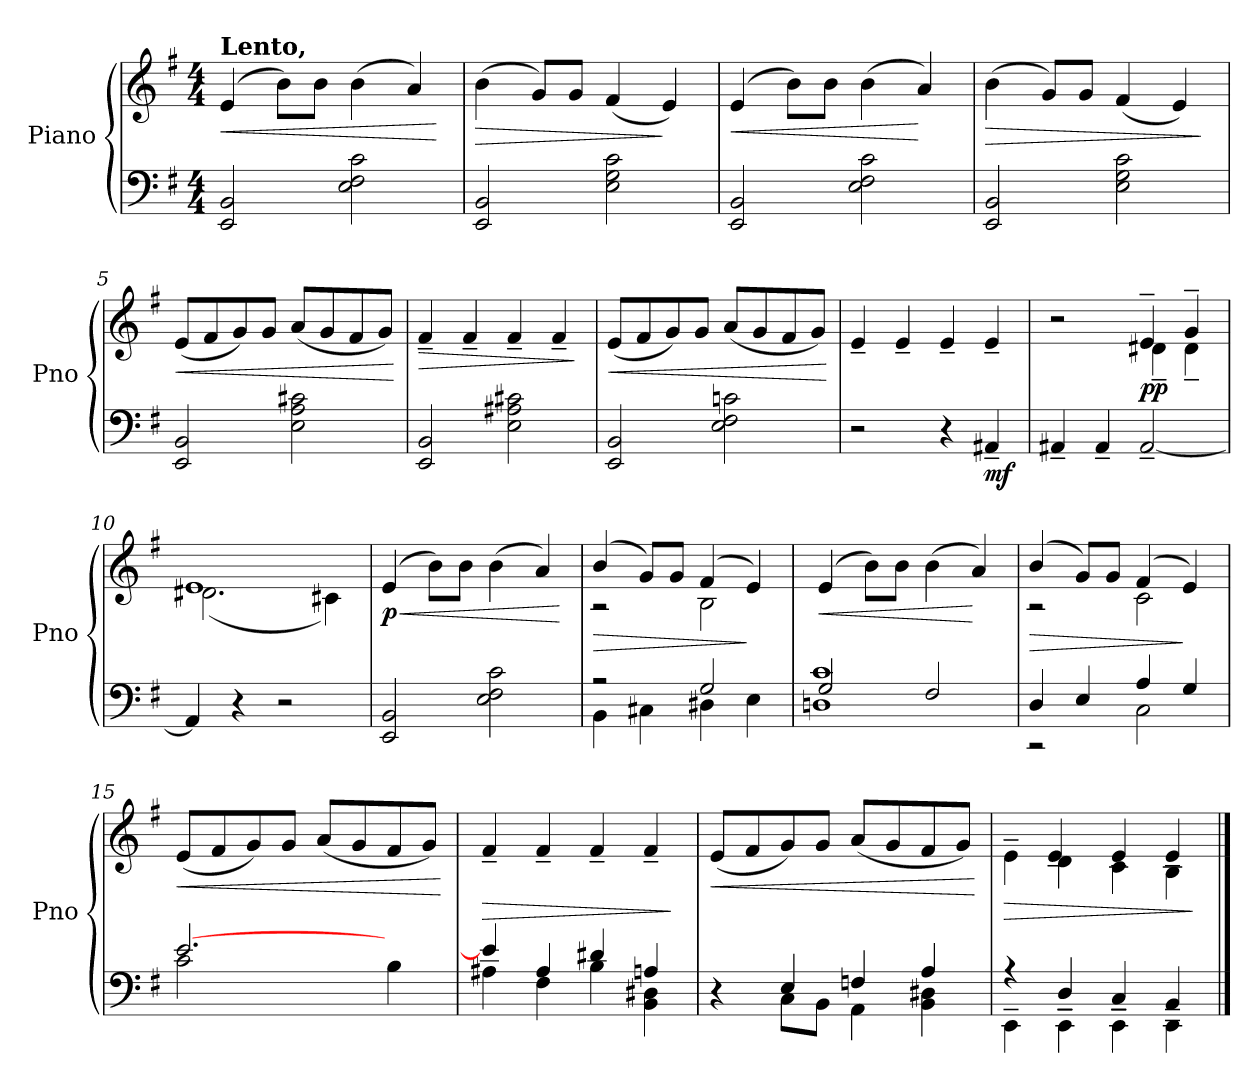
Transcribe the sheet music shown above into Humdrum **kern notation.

**kern	**kern	**dynam
*part1	*part1	*part1
*staff2	*staff1	*staff1/2
*I"Piano	*	*
*I'Pno	*	*
*clefF4	*clefG2	*
*k[f#]	*k[f#]	*
*M4/4	*M4/4	*
*MM70	*MM70	*
=1	=1	=1
!	!LO:TX:a:B:t=Lento,	!
!	!	!LO:HP:b
!	!	!LO:DY:n=1:b
!	!	!LO:DY:n=2:b
2EE/< 2BB/<	(>4e/	< p other-dynamics
.	8b\L)	.
.	8b\J	.
2E\< 2F#\< 2c\<	(>4b\	.
.	4a/)	.
.	.	[
=2	=2	=2
!	!	!LO:HP:b
2EE/< 2BB/<	(>4b\	>
.	8g/L)	.
.	8g/J	.
2E\< 2G\< 2c\<	(<4f#/	.
.	4e/)	]
=3	=3	=3
!	!	!LO:HP:b
2EE/< 2BB/<	(>4e/	<
.	8b\L)	.
.	8b\J	.
2E\< 2F#\< 2c\<	(>4b\	.
.	4a/)	[
!!LO:LB:g=z
=4	=4	=4
!	!	!LO:HP:b
2EE/< 2BB/<	(>4b\	>
.	8g/L)	.
.	8g/J	.
2E\< 2G\< 2c\<	(<4f#/	.
.	4e/)	.
.	.	]
=5	=5	=5
!	!	!LO:HP:b
2EE/< 2BB/<	(<8e/L	<
.	8f#/	.
.	8g/)	.
.	8g/J	.
2E\< 2A\< 2c#X\<	(<8a/L	.
.	8g/	.
.	8f#/	.
.	8g/J)	.
.	.	[
=6	=6	=6
!	!	!LO:HP:b
2EE/< 2BB/<	4f#~/	>
.	4f#~/	.
2E\< 2A#X\< 2c#X\<	4f#~/	.
.	4f#~/	.
.	.	]
!!LO:LB:g=z
=7	=7	=7
!	!	!LO:HP:b
2EE/< 2BB/<	(<8e/L	<
.	8f#/	.
.	8g/)	.
.	8g/J	.
2E\< 2F#\< 2cn\<	(<8a/L	.
.	8g/	.
.	8f#/	.
.	8g/J)	.
.	.	[
=8	=8	=8
2r	4e~/	.
.	4e~/	.
4r	4e~/	.
!	!	!LO:DY:b=2
4AA#X<~/	4e~/	mf
=9	=9	=9
*	*^	*
4AA#X<~/	2r	2ryy	.
4AA#<~/	.	.	.
!	!	!	!LO:DY:b
[2AA#~/	4e~/	4d#X~\	pp
.	4g~/	4d#~\	.
=10	=10	=10	=10
4AA#/]	1e	(<2.d#X\	.
4r	.	.	.
2r	.	.	.
.	.	4c#X\)	.
!!LO:LB:g=z
=11	=11	=11	=11
!	!	!	!LO:HP:b
!	!	!	!LO:DY:n=1:b
*	*v	*v	*
2EE/< 2BB/<	(>4e/	< p
.	8b\L)	.
.	8b\J	.
2E\< 2F#\< 2c\<	(>4b\	.
.	4a/)	.
.	.	[
=12	=12	=12
*^	*	*
!	!	!	!LO:HP:b
*	*	*^	*
2r	4BB<\	(>4b/	2r	>
.	4C#X\	8g/L)	.	.
.	.	8g/J	.	.
2G/	4D#X\	(>4f#/	2B\	.
.	4E\	4e/)	.	]
*	*	*v	*v	*
=13	=13	=13	=13
!	!	!	!LO:HP:b
2G/	1Dn< 1c<	(>4e/	<
.	.	8b\L)	.
.	.	8b\J	.
2F#/	.	(>4b\	.
.	.	4a/)	[
=14	=14	=14	=14
!	!	!	!LO:HP:b
*	*	*^	*
2rCC	4D/	(>4b/	2r	>
.	4E/	8g/L)	.	.
.	.	8g/J	.	.
2C<\	4A/	(>4f#/	2c\	.
.	4G/	4e/)	.	]
*	*	*v	*v	*
!!LO:LB:g=z
=15	=15	=15	=15
!	!	!	!LO:HP:b
[2.e/	2c<\	(<8e/L	<
.	.	8f#/	.
.	.	8g/)	.
.	.	8g/J	.
.	2ryy	(<8a/L	.
.	.	8g/	.
4B\	.	8f#/	.
.	.	8g/J)	.
*v	*v	*	*
.	.	[
=16	=16	=16
*^	*	*
!	!	!	!LO:HP:b
4e/]	4A#X\	4f#~/	>
4A#/	4F#<\	4f#~/	.
4d#X/	4B<\	4f#~/	.
4An/	4BB\< 4D#X\<	4f#~/	.
*v	*v	*	*
.	.	]
=17	=17	=17
*^	*	*
!	!	!	!LO:HP:b
4r	4ryy	(<8e/L	<
.	.	8f#/	.
4E/	8C<\L	8g/)	.
.	8BB\J	8g/J	.
4Fn/	4AA<\	(<8a/L	.
.	.	8g/	.
4A/	4BB\< 4D#X\<	8f#/	.
.	.	8g/J)	.
*v	*v	*	*
.	.	[
=18	=18	=18
*^	*	*
!	!	!	!LO:HP:b
*	*	*^	*
4EE<~\	4rA	4e~\	4ryy	>
4EE<~\	4D~/	4d\	4e~/	.
4EE<~\	4C~/	4c\	4e~/	.
4EE<~\	4BB~/	4B\	4e~/	.
*v	*v	*	*	*
*	*v	*v	*
.	.	]
==	==	==
*-	*-	*-
